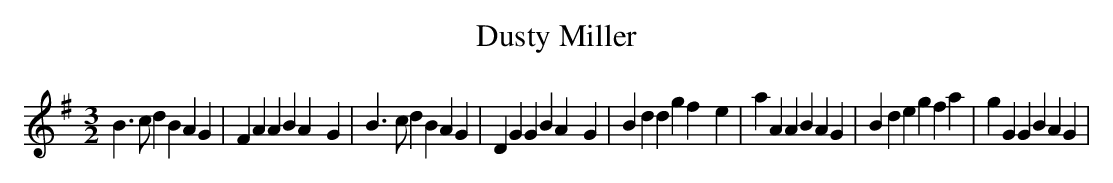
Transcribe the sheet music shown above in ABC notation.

X:1
T:Dusty Miller
M:3/2
L:1/4
K:G
 B3/2 c/2 d B A G| F A A B A- G| B3/2 c/2 d B A G| D G G B A- G| B d d g f- e|\
 a A A B A G| B d e g f a| g G G B A G|
